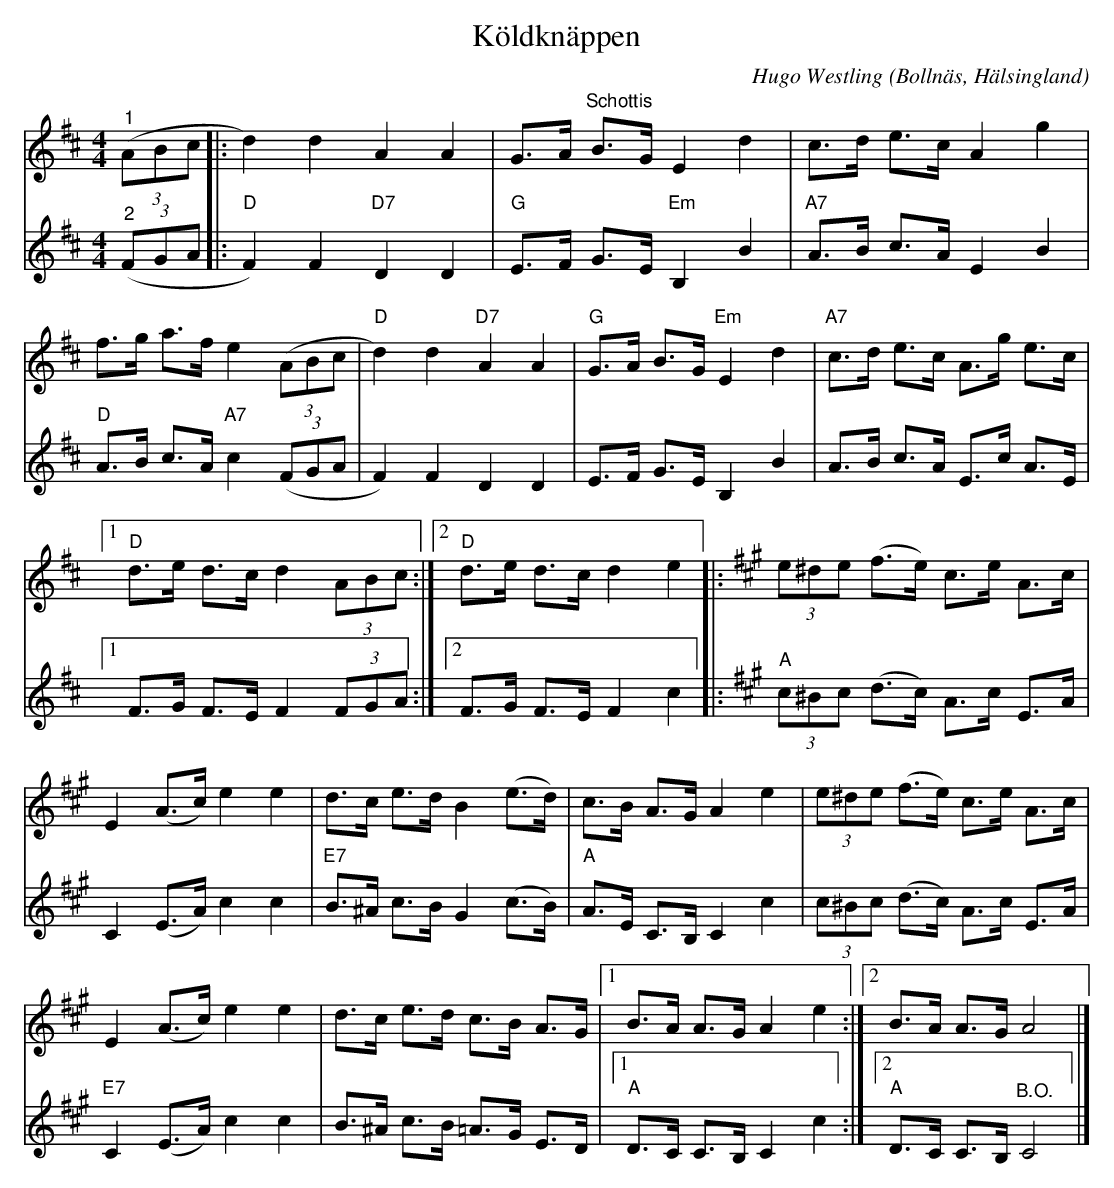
X:1
T:Köldknäppen
C:Hugo Westling
O:Bollnäs, Hälsingland
L:1/8
M:4/4
K:D
V:1
"^1" (3(ABc |: d2) d2 A2 A2 | G>A"^Schottis" B>G E2 d2 | c>d e>c A2 g2 |
f>g a>f e2 (3(ABc | "D" d2) d2"D7" A2 A2 |"G" G>A B>G"Em" E2 d2 |"A7" c>d e>c A>g e>c |1
"D" d>e d>c d2 (3ABc :|2 "D" d>e d>c d2 e2 |:[K:A] (3e^de (f>e) c>e A>c |
E2 (A>c) e2 e2 | d>c e>d B2 (e>d) | c>B A>G A2 e2 | (3e^de (f>e) c>e A>c |
E2 (A>c) e2 e2 | d>c e>d c>B A>G |1 B>A A>G A2 e2 :|2 B>A A>G A4 |]
V:2
"^2" (3(FGA |:"D" F2) F2"D7" D2 D2 |"G" E>F G>E"Em" B,2 B2 |"A7" A>B c>A E2 B2 |
"D" A>B c>A"A7" c2 (3(FGA | F2) F2 D2 D2 | E>F G>E B,2 B2 | A>B c>A E>c A>E |1
F>G F>E F2 (3FGA :|2 F>G F>E F2 c2 |:[K:A]"A" (3c^Bc (d>c) A>c E>A | C2 (E>A) c2 c2 |
"E7" B>^A c>B G2 (c>B) |"A" A>E C>B, C2 c2 | (3c^Bc (d>c) A>c E>A |"E7" C2 (E>A) c2 c2 |
B>^A c>B =A>G E>D |1"A" D>C C>B, C2 c2 :|2"A" D>C C>B,"^B.O." C4 |]
